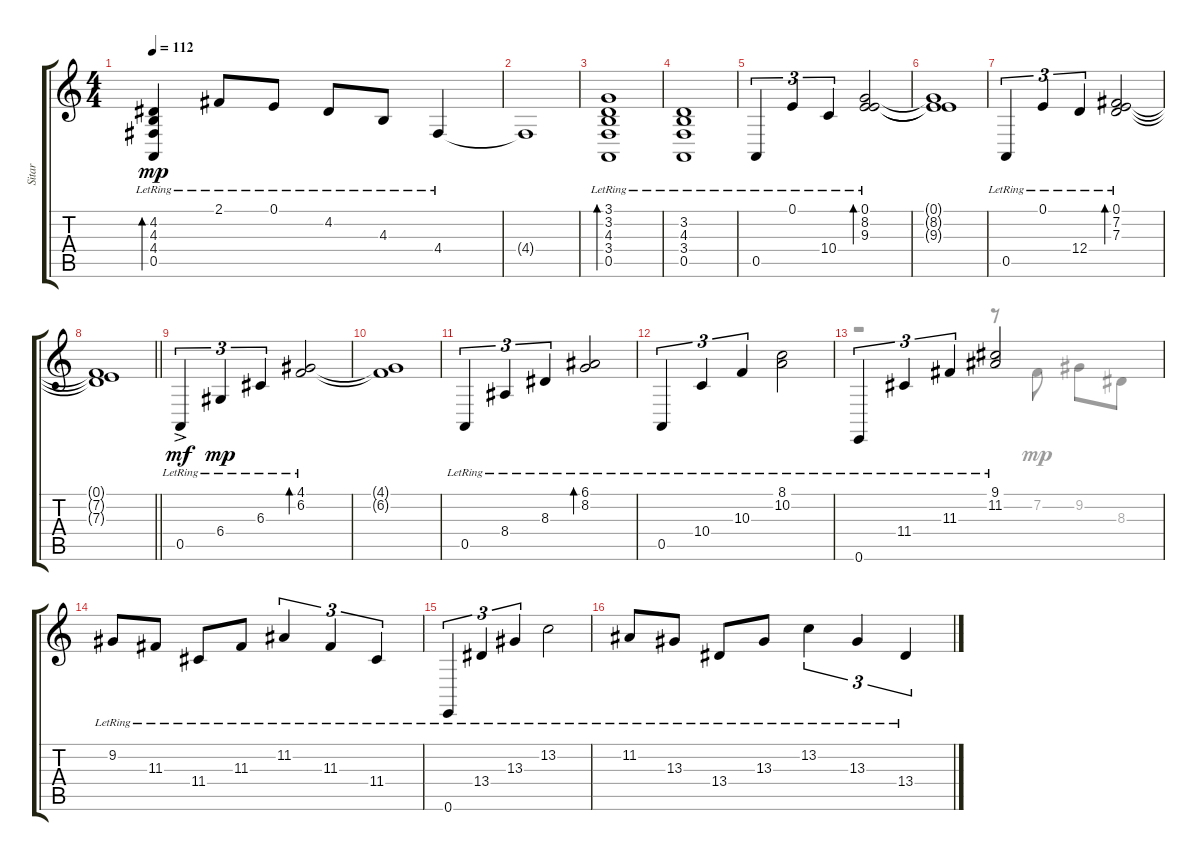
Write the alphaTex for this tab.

\track ("Sitar" "Sitar") {instrument sitar}
\staff {score tabs}
\tuning (E4 B3 G3 D3 A2 E2) {hide}
\voice
\ts (4 4)
\tempo 112
\clef g2
\ks c
(4.2{lr} 4.3{lr} 4.4{lr} 0.5{lr}).4{bd 30 dy mp} 2.1{lr}.8 0.1{lr}.8 4.2{lr}.8 4.3{lr}.8 4.4{lr}.4 |
4.4{t}.1 |
(3.1{lr} 3.2{lr} 4.3{lr} 3.4{lr} 0.5{lr}).1{bd 30} |
(3.2{lr} 4.3{lr} 3.4{lr} 0.5{lr}).1 |
0.5{lr}.4{tu (3 2)} 0.1{lr}.4{tu (3 2)} 10.4{lr}.4{tu (3 2)} (0.1{lr} 8.2{lr} 9.3{lr}).2{bd 30} |
(0.1{t} 8.2{t} 9.3{t}).1 |
0.5{lr}.4{tu (3 2)} 0.1{lr}.4{tu (3 2)} 12.4{lr}.4{tu (3 2)} (0.1{lr} 7.2{lr} 7.3{lr}).2{bd 30} |
\barLineRight lightlight
(0.1{t} 7.2{t} 7.3{t}).1 |
0.5{ac lr}.4{tu (3 2) dy mf} 6.4{lr}.4{tu (3 2) dy mp} 6.3{lr}.4{tu (3 2)} (4.1{lr} 6.2{lr}).2{bd 30} |
(4.1{t} 6.2{t}).1 |
0.5{lr}.4{tu (3 2)} 8.4{lr}.4{tu (3 2)} 8.3{lr}.4{tu (3 2)} (6.1{lr} 8.2{lr}).2{bd 30} |
0.5{lr}.4{tu (3 2)} 10.4{lr}.4{tu (3 2)} 10.3{lr}.4{tu (3 2)} (8.1{lr} 10.2{lr}).2 |
0.6{lr}.4{tu (3 2)} 11.4{lr}.4{tu (3 2)} 11.3{lr}.4{tu (3 2)} (9.1{lr} 11.2{lr}).2 |
9.2{lr}.8 11.3{lr}.8 11.4{lr}.8 11.3{lr}.8 11.2{lr}.4{tu (3 2)} 11.3{lr}.4{tu (3 2)} 11.4{lr}.4{tu (3 2)} |
0.6{lr}.4{tu (3 2)} 13.4{lr}.4{tu (3 2)} 13.3{lr}.4{tu (3 2)} 13.2{lr}.2 |
11.2{lr}.8 13.3{lr}.8 13.4{lr}.8 13.3{lr}.8 13.2{lr}.4{tu (3 2)} 13.3{lr}.4{tu (3 2)} 13.4{lr}.4{tu (3 2)}
\voice
\clef g2
\ottava regular
\simile none
\ks c
|
|
|
|
|
|
|
\barLineRight lightlight
|
|
|
|
|
r.2 r.8 7.2.8 9.2.8 8.3.8 |
|
|
